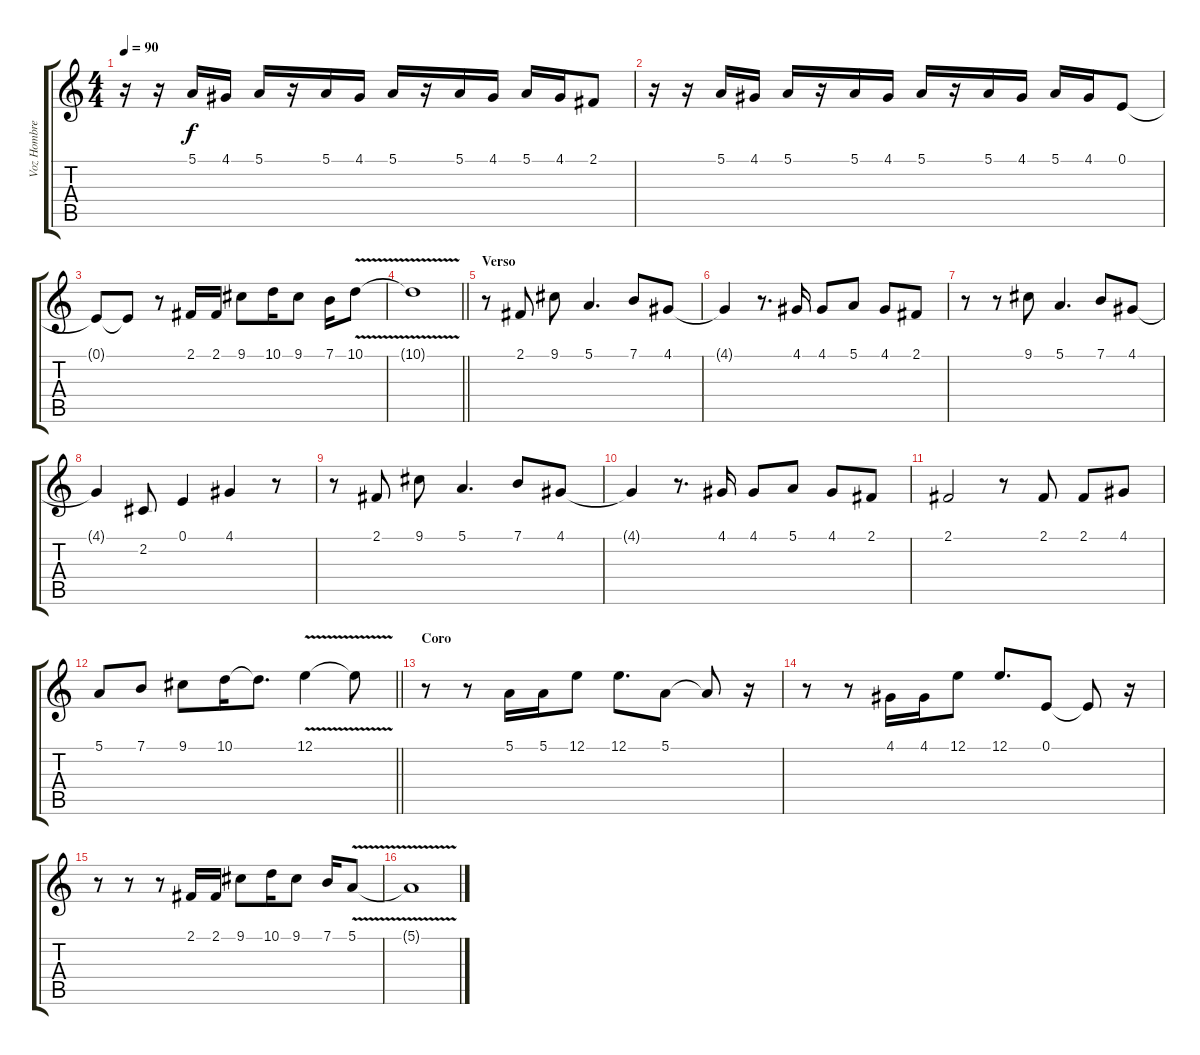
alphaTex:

\track ("Voz Hombre" "Voz Hombre") {instrument tenorsax}
\staff {score tabs}
\tuning (E4 B3 G3 D3 A2 E2) {hide}
\ts (4 4)
\tempo 90
\clef g2
\ks c
r.16{dy f} r.16 5.1.16 4.1.16 5.1.16 r.16 5.1.16 4.1.16 5.1.16 r.16 5.1.16 4.1.16 5.1.16 4.1.16 2.1.8 |
r.16 r.16 5.1.16 4.1.16 5.1.16 r.16 5.1.16 4.1.16 5.1.16 r.16 5.1.16 4.1.16 5.1.16 4.1.16 0.1.8 |
0.1{t}.8 0.1{t}.8 r.8 2.1.16 2.1.16 9.1.8 10.1.16 9.1.8 7.1.16 10.1{v}.8 |
\barLineRight lightlight
10.1{t}.1 |
\section ("" "Verso")
r.8 2.1.8 9.1.8 5.1.4{d} 7.1.8 4.1.8 |
4.1{t}.4 r.8{d} 4.1.16 4.1.8 5.1.8 4.1.8 2.1.8 |
r.8 r.8 9.1.8 5.1.4{d} 7.1.8 4.1.8 |
4.1{t}.4 2.2.8 0.1.4 4.1.4 r.8 |
r.8 2.1.8 9.1.8 5.1.4{d} 7.1.8 4.1.8 |
4.1{t}.4 r.8{d} 4.1.16 4.1.8 5.1.8 4.1.8 2.1.8 |
2.1.2 r.8 2.1.8 2.1.8 4.1.8 |
\barLineRight lightlight
5.1.8 7.1.8 9.1.8 10.1.16 10.1{t}.8{d} 12.1{v}.4 12.1{t}.8 |
\section ("" "Coro")
r.8 r.8 5.1.16 5.1.16 12.1.8 12.1.8{d} 5.1.8 5.1{t}.8 r.16 |
r.8 r.8 4.1.16 4.1.16 12.1.8 12.1.8{d} 0.1.8 0.1{t}.8 r.16 |
r.8 r.8 r.8 2.1.16 2.1.16 9.1.8 10.1.16 9.1.8 7.1.16 5.1{v}.8 |
5.1{t}.1
